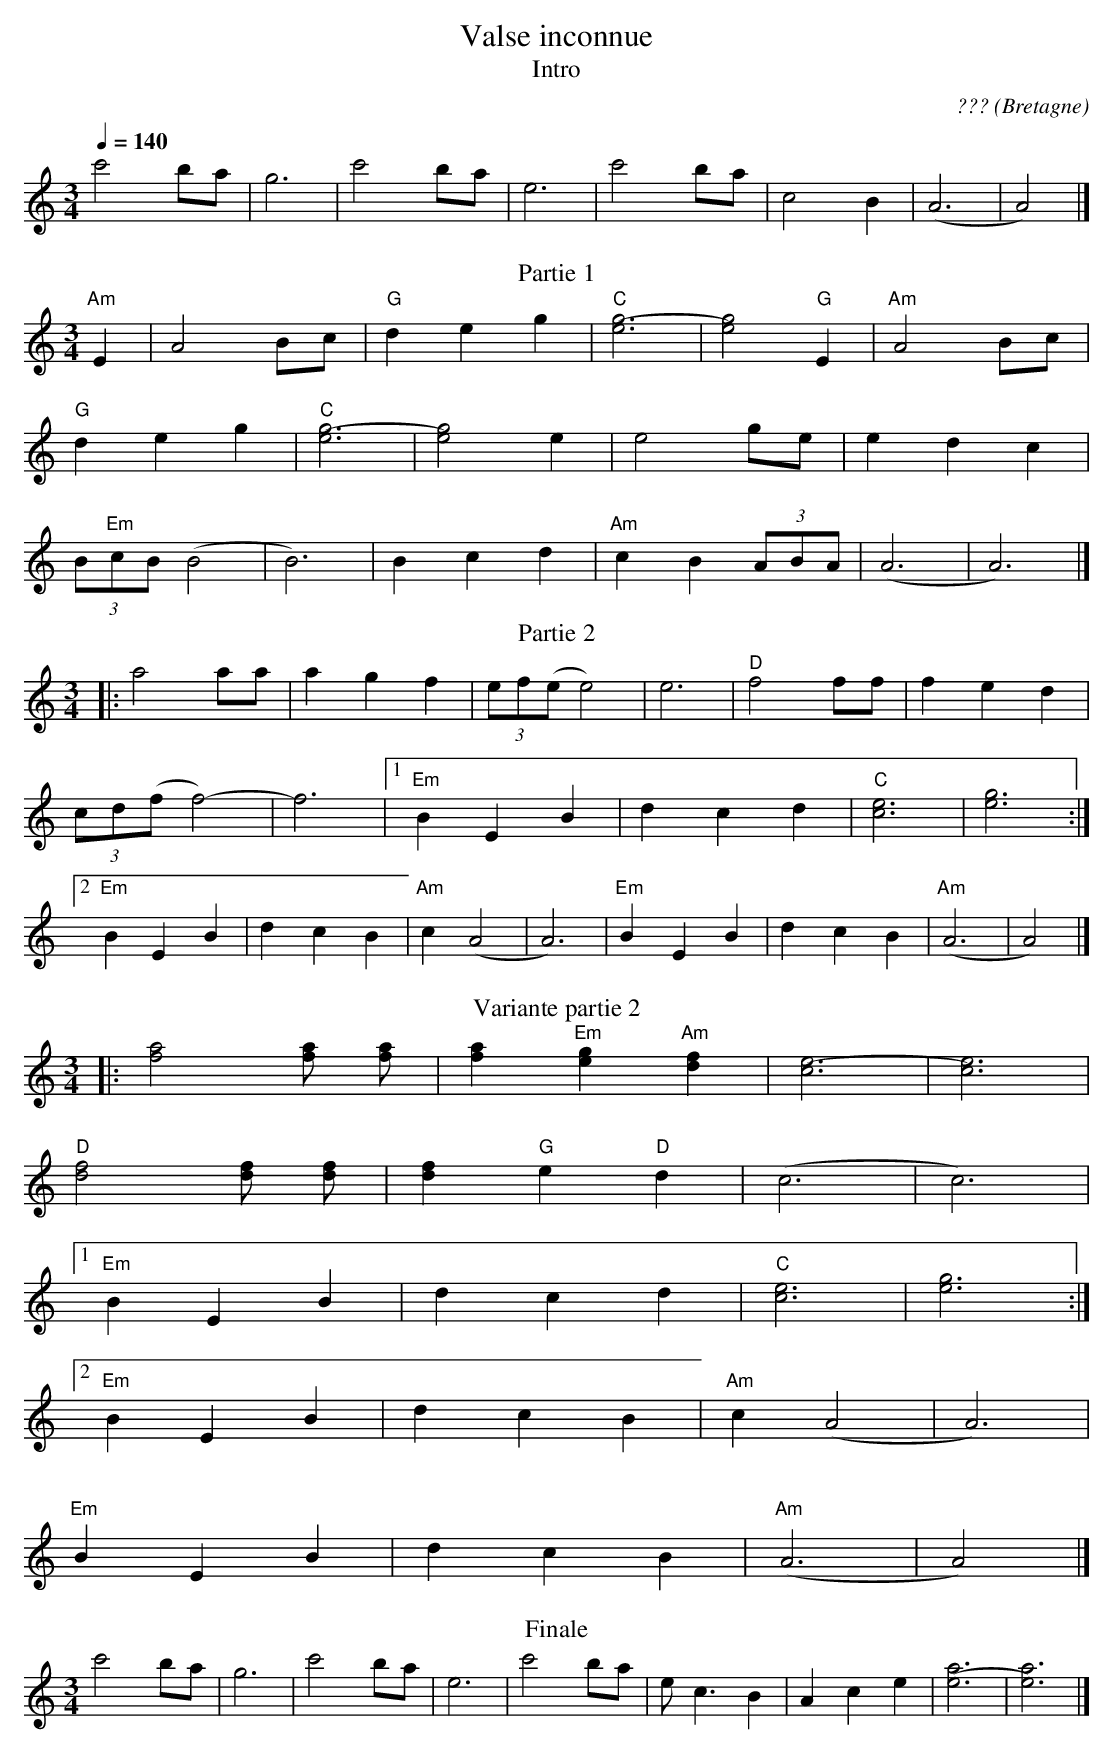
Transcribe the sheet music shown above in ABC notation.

X:1
T:Valse inconnue
C:???
O:Bretagne
M:3/4
L:1/8
T:Intro
Q:1/4=140
K:C
c'4 ba | g6 | c'4 ba | e6 | c'4 ba | c4 B2 | (A6 | A4) |]
T:Partie 1
K:C
"Am"E2 | A4 Bc | "G"d2 e2 g2 | "C"[(e6g6] | [e4)g4] "G"E2 | "Am"A4 Bc |
"G"d2 e2 g2 | "C"[(e6g6] | [e4)g4] e2 | e4 ge | e2 d2 c2 |
(3B"Em"cB (B4 | B6) | B2 c2 d2 | "Am"c2 B2 (3ABA | (A6 | A6) |]
T:Partie 2
K:C
|: a4 aa | a2 g2 f2 | (3ef(e e4) | e6 | "D"f4 ff | f2 e2 d2 |
(3cd(f f4)- | f6 |1 "Em"B2 E2 B2 | d2 c2 d2 | "C"[c6e6] | [e6g6] :|2
"Em"B2 E2 B2 | d2 c2 B2 | "Am"c2 (A4 | A6) | "Em"B2 E2 B2 | d2 c2 B2 | "Am"(A6 | A4) |]
T:Variante partie 2
K:C
|: [f4a4] [fa] [fa] | [f2a2] "Em"[e2g2] "Am"[d2f2] | [(c6e6] | [c6)e6] |
"D"[d4f4] [df] [df] | [d2f2] "G"e2 "D"d2 | (c6 | c6) |1
"Em"B2 E2 B2 | d2 c2 d2 | "C"[c6e6] | [e6g6] :|2
"Em"B2 E2 B2 | d2 c2 B2 | "Am"c2 (A4 | A6) |
"Em"B2 E2 B2 | d2 c2 B2 | "Am"(A6 | A4) |]
T:Finale
K:C
c'4 ba | g6 | c'4 ba | e6 | c'4 ba | e c3 B2 | A2 c2 e2 | [(e6a6] | [e6)a6] |]
